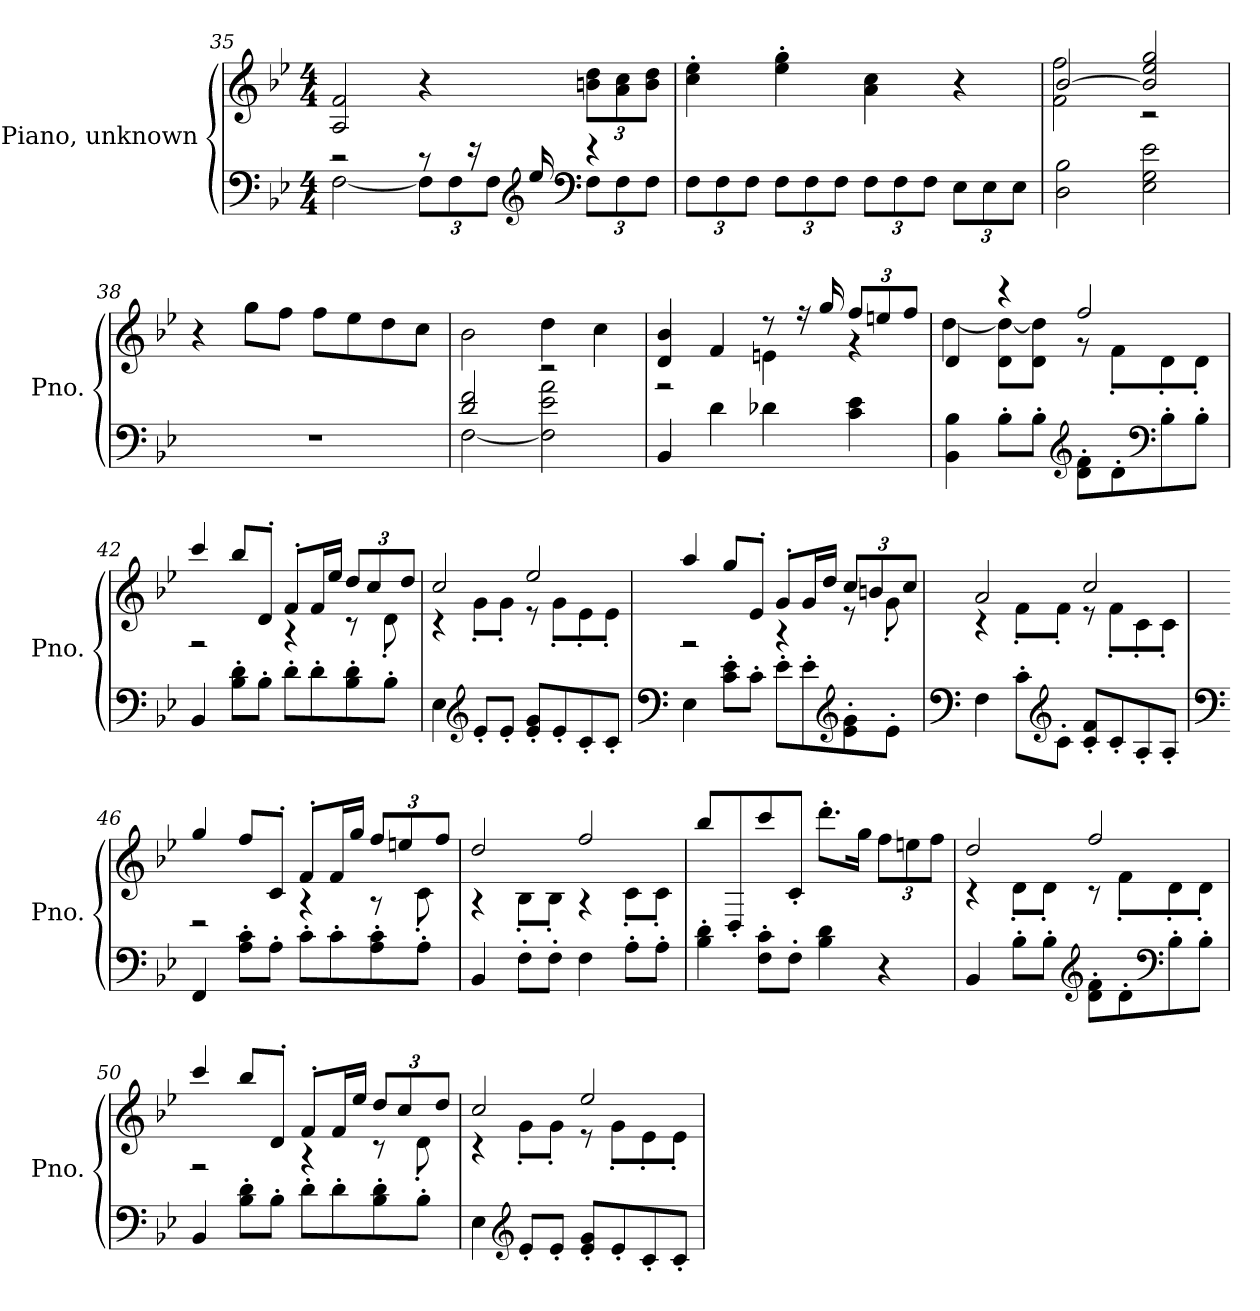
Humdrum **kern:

**kern	**kern
*part1	*part1
*staff2	*staff1
*I"Piano, unknown	*
*I'Pno.	*
*clefF4	*clefG2
*k[b-e-]	*k[b-e-]
*M4/4	*M4/4
=35	=35
*^	*
2r	[2F\	2A/ 2f/
*	*Xbrackettup	*
8r	12F\L]	4r
.	12F\	.
16r	.	.
.	12F\J	.
*clefG2	*	*
16ee-/	.	.
*clefF4	*	*
*	*	*Xbrackettup
4r	12F\L	12bn\ 12dd\L
.	12F\	12a\ 12cc\
.	12F\J	12b\ 12dd\J
*v	*v	*
=36	=36
12F\L	4cc\' 4ee-\'
12F\	.
12F\J	.
12F\L	4ee-\' 4gg\'
12F\	.
12F\J	.
12F\L	4a\ 4cc\
12F\	.
12F\J	.
12E-\L	4r
12E-\	.
12E-\J	.
=37	=37
*	*^
2D\ 2B-\	[2b-/	2f\ 2ff\
2E-\ 2G\ 2e-\	2b-/] 2ee-/ 2gg/	2r
*	*v	*v
!!LO:LB:g=z
=38	=38
1r	4r
.	8gg\L
.	8ff\J
.	8ff\L
.	8ee-\
.	8dd\
.	8cc\J
=39	=39
*^	*
2d/ 2f/	[2F\	2b-\
2r	2F\] 2e-\ 2a\	4dd\
.	.	4cc\
*v	*v	*
=40	=40
*	*^
4BB-/	4d/ 4b-/	2r
4d\	4f/	.
4d-X\	8r	4en\
.	16r	.
.	16gg/	.
4c\ 4e-\	12ff/L	4r
.	12een/	.
.	12ff/J	.
=41	=41	=41
4BB-\ 4B-\	4d/	[4dd\
8B-'\L	4r	8d\ 8dd\_L
8B-'\J	.	8d\ 8dd\]J
*clefG2	*	*
8d\' 8f\'L	2ff/	8r
8d'\	.	8f'\L
*clefF4	*	*
8B-'\	.	8d'\
8B-'\J	.	8d'\J
!!LO:PB:g=z	!!
=42	=42	=42
4BB-/	4ccc/	2r
8B-\' 8d\'L	8bb-/L	.
8B-'\J	8d'/J	.
8d'\L	8f'/L	4r
8d'\	16f/L	.
.	16ee-/JJ	.
8B-\' 8d\'	12dd/L	8r
.	12cc/	.
8B-'\J	.	8d'\
.	12dd/J	.
=43	=43	=43
4E-\	2cc/	4r
*clefG2	*	*
8e-'/L	.	8g'\L
8e-'/J	.	8g'\J
8e-/' 8g/'L	2ee-/	8r
8e-'/	.	8g'\L
8c'/	.	8e-'\
8c'/J	.	8e-'\J
=44	=44	=44
*clefF4	*	*
4E-\	4aa/	2r
8c\' 8e-\'L	8gg/L	.
8c'\J	8e-'/J	.
8e-'\L	8g'/L	4r
8e-'\	16g/L	.
.	16dd/JJ	.
*clefG2	*	*
8e-\' 8g\'	12cc/L	8r
.	12bn/	.
8e-'\J	.	8g'\
.	12cc/J	.
!!LO:LB:g=z	!!
=45	=45	=45
*clefF4	*	*
4F\	2a/	4r
8c'\L	.	8f'\L
*clefG2	*	*
8c'\J	.	8f'\J
8c/' 8f/'L	2cc/	8r
8c'/	.	8f'\L
8A'/	.	8c'\
8A'/J	.	8c'\J
=46	=46	=46
*clefF4	*	*
4FF/	4gg/	2r
8A\' 8c\'L	8ff/L	.
8A'\J	8c'/J	.
8c'\L	8f'/L	4r
8c'\	16f/L	.
.	16gg/JJ	.
8A\' 8c\'	12ff/L	8r
.	12een/	.
8A'\J	.	8c'\
.	12ff/J	.
=47	=47	=47
4BB-/	2dd/	4r
8F'\L	.	8B-'\L
8F'\J	.	8B-'\J
4F\	2ff/	4r
8A'\L	.	8c'\L
8A'\J	.	8c'\J
*	*v	*v
=48	=48
4B-\' 4d\'	8bb-/L
.	8D'/
8F\' 8c\'L	8ccc/
8F'\J	8c'/J
4B-\ 4d\	8.ddd'\L
.	16gg\Jk
4r	12ff\L
.	12een\
.	12ff\J
!!LO:LB:g=z
=49	=49
*	*^
4BB-/	2dd/	4r
8B-'\L	.	8d'\L
8B-'\J	.	8d'\J
*clefG2	*	*
8d\' 8f\'L	2ff/	8r
8d'\	.	8f'\L
*clefF4	*	*
8B-'\	.	8d'\
8B-'\J	.	8d'\J
=50	=50	=50
4BB-/	4ccc/	2r
8B-\' 8d\'L	8bb-/L	.
8B-'\J	8d'/J	.
8d'\L	8f'/L	4r
8d'\	16f/L	.
.	16ee-/JJ	.
8B-\' 8d\'	12dd/L	8r
.	12cc/	.
8B-'\J	.	8d'\
.	12dd/J	.
=51	=51	=51
4E-\	2cc/	4r
*clefG2	*	*
8e-'/L	.	8g'\L
8e-'/J	.	8g'\J
8e-/' 8g/'L	2ee-/	8r
8e-'/	.	8g'\L
8c'/	.	8e-'\
8c'/J	.	8e-'\J
*	*v	*v
=	=
*-	*-
